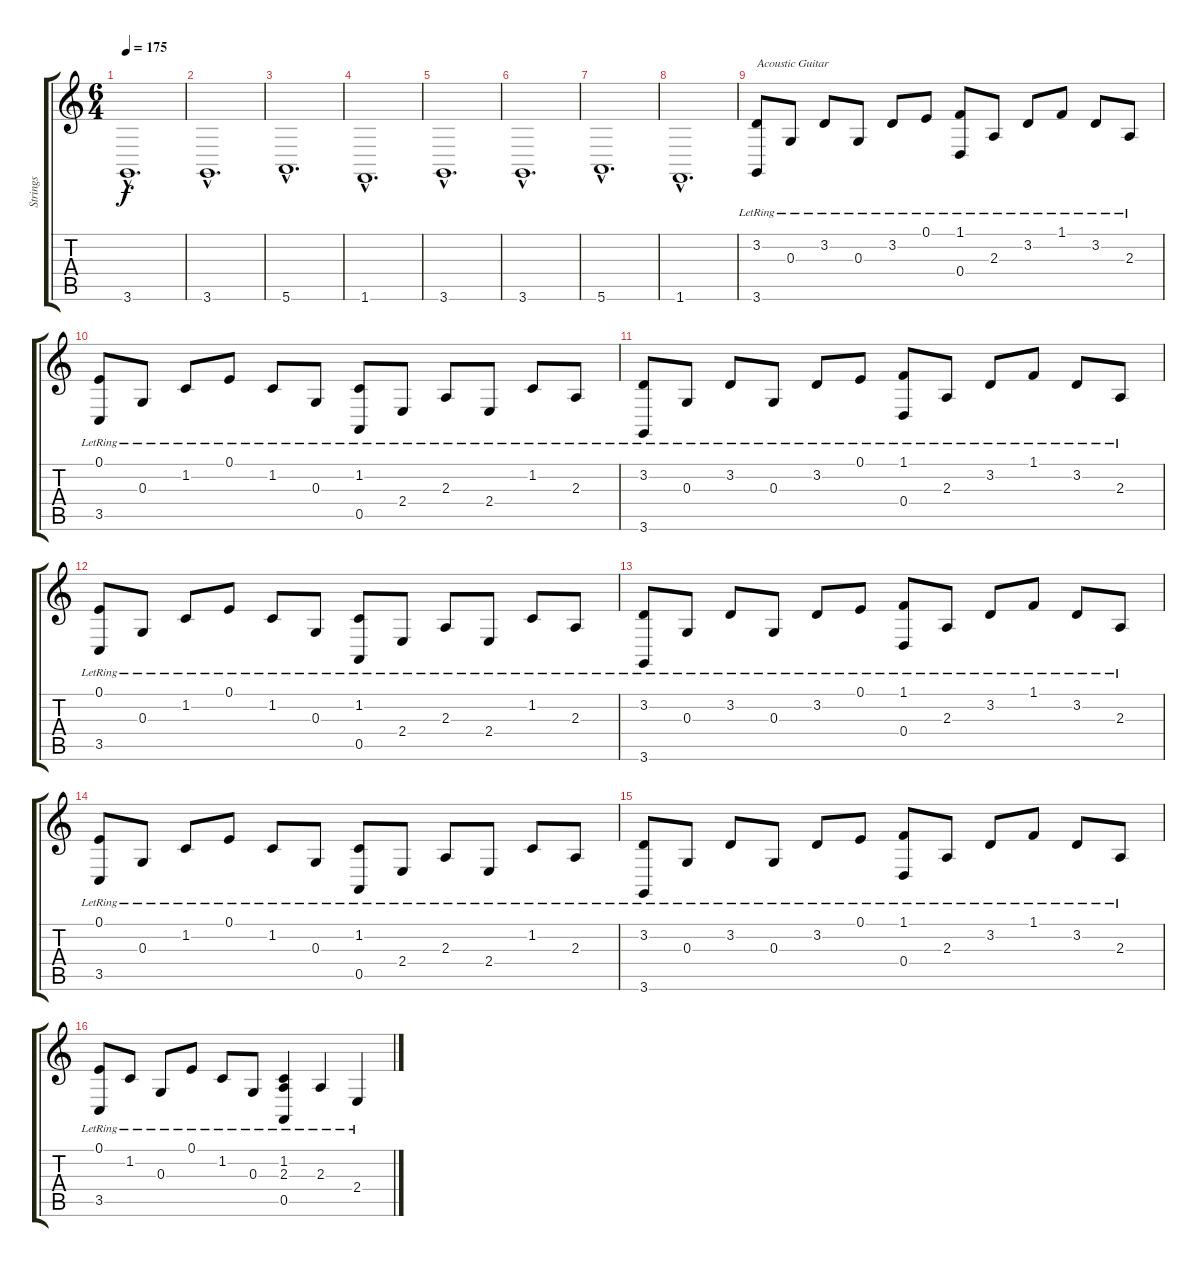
\track ("Strings" "Strings") {instrument synthstrings1}
\staff {score tabs}
\tuning (E4 B3 G3 D3 A2 E2) {hide}
\ts (6 4)
\tempo 175
\clef g2
\ks c
3.6{hac}.1{d dy f} |
3.6{hac}.1{d} |
5.6{hac}.1{d} |
1.6{hac}.1{d} |
3.6{hac}.1{d} |
3.6{hac}.1{d} |
5.6{hac}.1{d} |
1.6{hac}.1{d} |
\section ("" "")
(3.2{lr} 3.6{lr}).8{txt "Acoustic Guitar" volume 10 instrument acousticguitarsteel} 0.3{lr}.8 3.2{lr}.8 0.3{lr}.8 3.2{lr}.8 0.1{lr}.8 (1.1{lr} 0.4{lr}).8 2.3{lr}.8 3.2{lr}.8 1.1{lr}.8 3.2{lr}.8 2.3{lr}.8 |
(0.1{lr} 3.5{lr}).8 0.3{lr}.8 1.2{lr}.8 0.1{lr}.8 1.2{lr}.8 0.3{lr}.8 (1.2{lr} 0.5{lr}).8 2.4{lr}.8 2.3{lr}.8 2.4{lr}.8 1.2{lr}.8 2.3{lr}.8 |
(3.2{lr} 3.6{lr}).8{volume 10 instrument acousticguitarsteel} 0.3{lr}.8 3.2{lr}.8 0.3{lr}.8 3.2{lr}.8 0.1{lr}.8 (1.1{lr} 0.4{lr}).8 2.3{lr}.8 3.2{lr}.8 1.1{lr}.8 3.2{lr}.8 2.3{lr}.8 |
(0.1{lr} 3.5{lr}).8 0.3{lr}.8 1.2{lr}.8 0.1{lr}.8 1.2{lr}.8 0.3{lr}.8 (1.2{lr} 0.5{lr}).8 2.4{lr}.8 2.3{lr}.8 2.4{lr}.8 1.2{lr}.8 2.3{lr}.8 |
(3.2{lr} 3.6{lr}).8{volume 10 instrument acousticguitarsteel} 0.3{lr}.8 3.2{lr}.8 0.3{lr}.8 3.2{lr}.8 0.1{lr}.8 (1.1{lr} 0.4{lr}).8 2.3{lr}.8 3.2{lr}.8 1.1{lr}.8 3.2{lr}.8 2.3{lr}.8 |
(0.1{lr} 3.5{lr}).8 0.3{lr}.8 1.2{lr}.8 0.1{lr}.8 1.2{lr}.8 0.3{lr}.8 (1.2{lr} 0.5{lr}).8 2.4{lr}.8 2.3{lr}.8 2.4{lr}.8 1.2{lr}.8 2.3{lr}.8 |
(3.2{lr} 3.6{lr}).8{volume 10 instrument acousticguitarsteel} 0.3{lr}.8 3.2{lr}.8 0.3{lr}.8 3.2{lr}.8 0.1{lr}.8 (1.1{lr} 0.4{lr}).8 2.3{lr}.8 3.2{lr}.8 1.1{lr}.8 3.2{lr}.8 2.3{lr}.8 |
(0.1{lr} 3.5{lr}).8 1.2{lr}.8 0.3{lr}.8 0.1{lr}.8 1.2{lr}.8 0.3{lr}.8 (1.2{lr} 2.3{lr} 0.5{lr}).4 2.3{lr}.4 2.4{lr}.4
